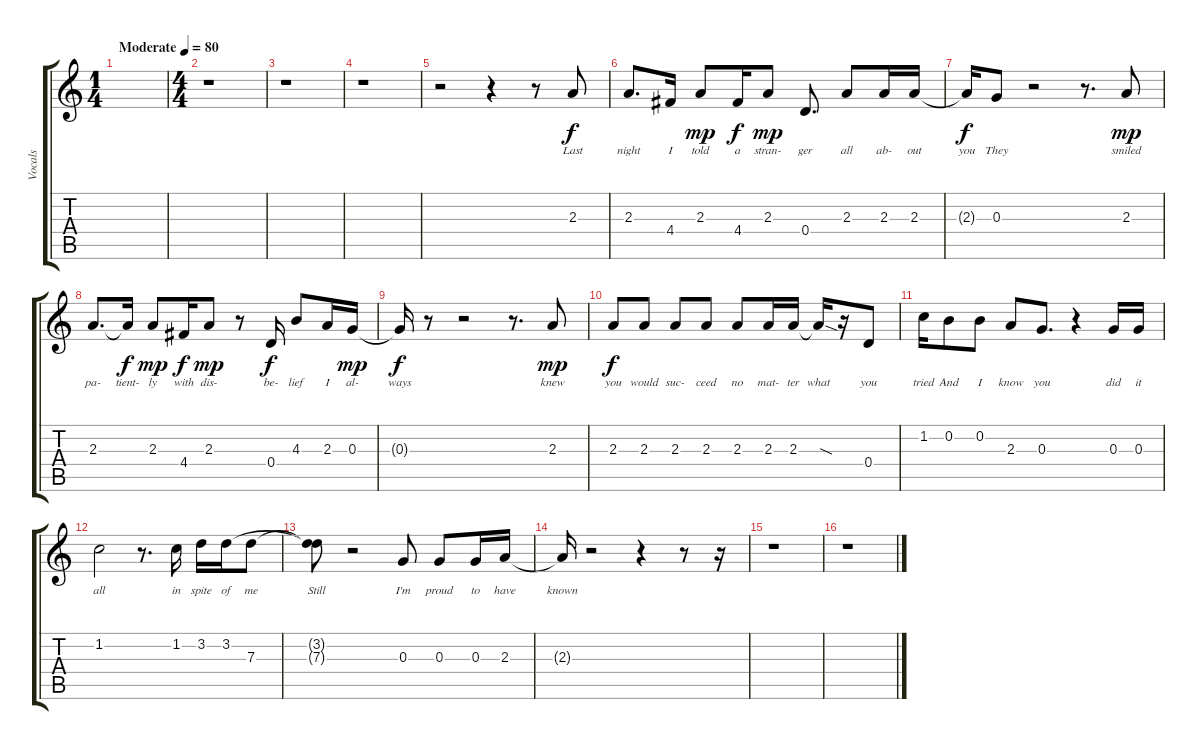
\track ("Vocals" "Vocals") {instrument overdrivenguitar}
\staff {score tabs}
\tuning (E4 B3 G3 D3 A2 E2) {hide}
\ts (1 4)
\tempo (80 "Moderate")
\clef g2
\ks c
|
\ts (4 4)
r.1 |
r.1 |
r.1 |
r.2 r.4 r.8 2.3.8{lyrics (0 "Last") lyrics (1 "") lyrics (2 "") lyrics (3 "") lyrics (4 "")} |
2.3.8{d lyrics (0 "night") lyrics (1 "") lyrics (2 "") lyrics (3 "") lyrics (4 "")} 4.4.16{lyrics (0 "I") lyrics (1 "") lyrics (2 "") lyrics (3 "") lyrics (4 "") dy f} 2.3.8{lyrics (0 "told") lyrics (1 "") lyrics (2 "") lyrics (3 "") lyrics (4 "") dy mp} 4.4.16{lyrics (0 "a") lyrics (1 "") lyrics (2 "") lyrics (3 "") lyrics (4 "") dy f} 2.3.8{lyrics (0 "stran-") lyrics (1 "") lyrics (2 "") lyrics (3 "") lyrics (4 "") dy mp} 0.4.8{d lyrics (0 "ger") lyrics (1 "") lyrics (2 "") lyrics (3 "") lyrics (4 "")} 2.3.8{lyrics (0 "all") lyrics (1 "") lyrics (2 "") lyrics (3 "") lyrics (4 "")} 2.3.16{lyrics (0 "ab-") lyrics (1 "") lyrics (2 "") lyrics (3 "") lyrics (4 "")} 2.3.16{lyrics (0 "out") lyrics (1 "") lyrics (2 "") lyrics (3 "") lyrics (4 "")} |
2.3{t}.16{lyrics (0 "you") lyrics (1 "") lyrics (2 "") lyrics (3 "") lyrics (4 "") dy f} 0.3.8{lyrics (0 "They") lyrics (1 "") lyrics (2 "") lyrics (3 "") lyrics (4 "")} r.2 r.8{d} 2.3.8{lyrics (0 "smiled") lyrics (1 "") lyrics (2 "") lyrics (3 "") lyrics (4 "") dy mp} |
2.3.8{d lyrics (0 "pa-") lyrics (1 "") lyrics (2 "") lyrics (3 "") lyrics (4 "")} 2.3{t}.16{lyrics (0 "tient-") lyrics (1 "") lyrics (2 "") lyrics (3 "") lyrics (4 "") dy f} 2.3.8{lyrics (0 "ly") lyrics (1 "") lyrics (2 "") lyrics (3 "") lyrics (4 "") dy mp} 4.4.16{lyrics (0 "with") lyrics (1 "") lyrics (2 "") lyrics (3 "") lyrics (4 "") dy f} 2.3.8{lyrics (0 "dis-") lyrics (1 "") lyrics (2 "") lyrics (3 "") lyrics (4 "") dy mp} r.8 0.4.16{lyrics (0 "be-") lyrics (1 "") lyrics (2 "") lyrics (3 "") lyrics (4 "") dy f} 4.3.8{lyrics (0 "lief") lyrics (1 "") lyrics (2 "") lyrics (3 "") lyrics (4 "")} 2.3.16{lyrics (0 "I") lyrics (1 "") lyrics (2 "") lyrics (3 "") lyrics (4 "")} 0.3.16{lyrics (0 "al-") lyrics (1 "") lyrics (2 "") lyrics (3 "") lyrics (4 "") dy mp} |
0.3{t}.16{lyrics (0 "ways") lyrics (1 "") lyrics (2 "") lyrics (3 "") lyrics (4 "") dy f} r.8 r.2 r.8{d} 2.3.8{lyrics (0 "knew") lyrics (1 "") lyrics (2 "") lyrics (3 "") lyrics (4 "") dy mp} |
2.3.8{lyrics (0 "you") lyrics (1 "") lyrics (2 "") lyrics (3 "") lyrics (4 "") dy f} 2.3.8{lyrics (0 "would") lyrics (1 "") lyrics (2 "") lyrics (3 "") lyrics (4 "")} 2.3.8{lyrics (0 "suc-") lyrics (1 "") lyrics (2 "") lyrics (3 "") lyrics (4 "")} 2.3.8{lyrics (0 "ceed") lyrics (1 "") lyrics (2 "") lyrics (3 "") lyrics (4 "")} 2.3.8{lyrics (0 "no") lyrics (1 "") lyrics (2 "") lyrics (3 "") lyrics (4 "")} 2.3.16{lyrics (0 "mat-") lyrics (1 "") lyrics (2 "") lyrics (3 "") lyrics (4 "")} 2.3.16{lyrics (0 "ter") lyrics (1 "") lyrics (2 "") lyrics (3 "") lyrics (4 "")} 2.3{sod t}.16{lyrics (0 "what") lyrics (1 "") lyrics (2 "") lyrics (3 "") lyrics (4 "")} r.16 0.4.8{lyrics (0 "you") lyrics (1 "") lyrics (2 "") lyrics (3 "") lyrics (4 "")} |
1.2.16{lyrics (0 "tried") lyrics (1 "") lyrics (2 "") lyrics (3 "") lyrics (4 "")} 0.2.8{lyrics (0 "And") lyrics (1 "") lyrics (2 "") lyrics (3 "") lyrics (4 "")} 0.2.8{lyrics (0 "I") lyrics (1 "") lyrics (2 "") lyrics (3 "") lyrics (4 "")} 2.3.8{lyrics (0 "know") lyrics (1 "") lyrics (2 "") lyrics (3 "") lyrics (4 "")} 0.3.8{d lyrics (0 "you") lyrics (1 "") lyrics (2 "") lyrics (3 "") lyrics (4 "")} r.4 0.3.16{lyrics (0 "did") lyrics (1 "") lyrics (2 "") lyrics (3 "") lyrics (4 "")} 0.3.16{lyrics (0 "it") lyrics (1 "") lyrics (2 "") lyrics (3 "") lyrics (4 "")} |
1.2.2{lyrics (0 "all") lyrics (1 "") lyrics (2 "") lyrics (3 "") lyrics (4 "")} r.8{d} 1.2.16{lyrics (0 "in") lyrics (1 "") lyrics (2 "") lyrics (3 "") lyrics (4 "")} 3.2.16{lyrics (0 "spite") lyrics (1 "") lyrics (2 "") lyrics (3 "") lyrics (4 "")} 3.2.16{lyrics (0 "of") lyrics (1 "") lyrics (2 "") lyrics (3 "") lyrics (4 "")} 7.3.8{lyrics (0 "me") lyrics (1 "") lyrics (2 "") lyrics (3 "") lyrics (4 "")} |
(3.2{t} 7.3{t}).8{lyrics (0 "Still") lyrics (1 "") lyrics (2 "") lyrics (3 "") lyrics (4 "")} r.2 0.3.8{lyrics (0 "I'm") lyrics (1 "") lyrics (2 "") lyrics (3 "") lyrics (4 "")} 0.3.8{lyrics (0 "proud") lyrics (1 "") lyrics (2 "") lyrics (3 "") lyrics (4 "")} 0.3.16{lyrics (0 "to") lyrics (1 "") lyrics (2 "") lyrics (3 "") lyrics (4 "")} 2.3.16{lyrics (0 "have") lyrics (1 "") lyrics (2 "") lyrics (3 "") lyrics (4 "")} |
2.3{t}.16{lyrics (0 "known") lyrics (1 "") lyrics (2 "") lyrics (3 "") lyrics (4 "")} r.2 r.4 r.8 r.16 |
r.1 |
r.1
